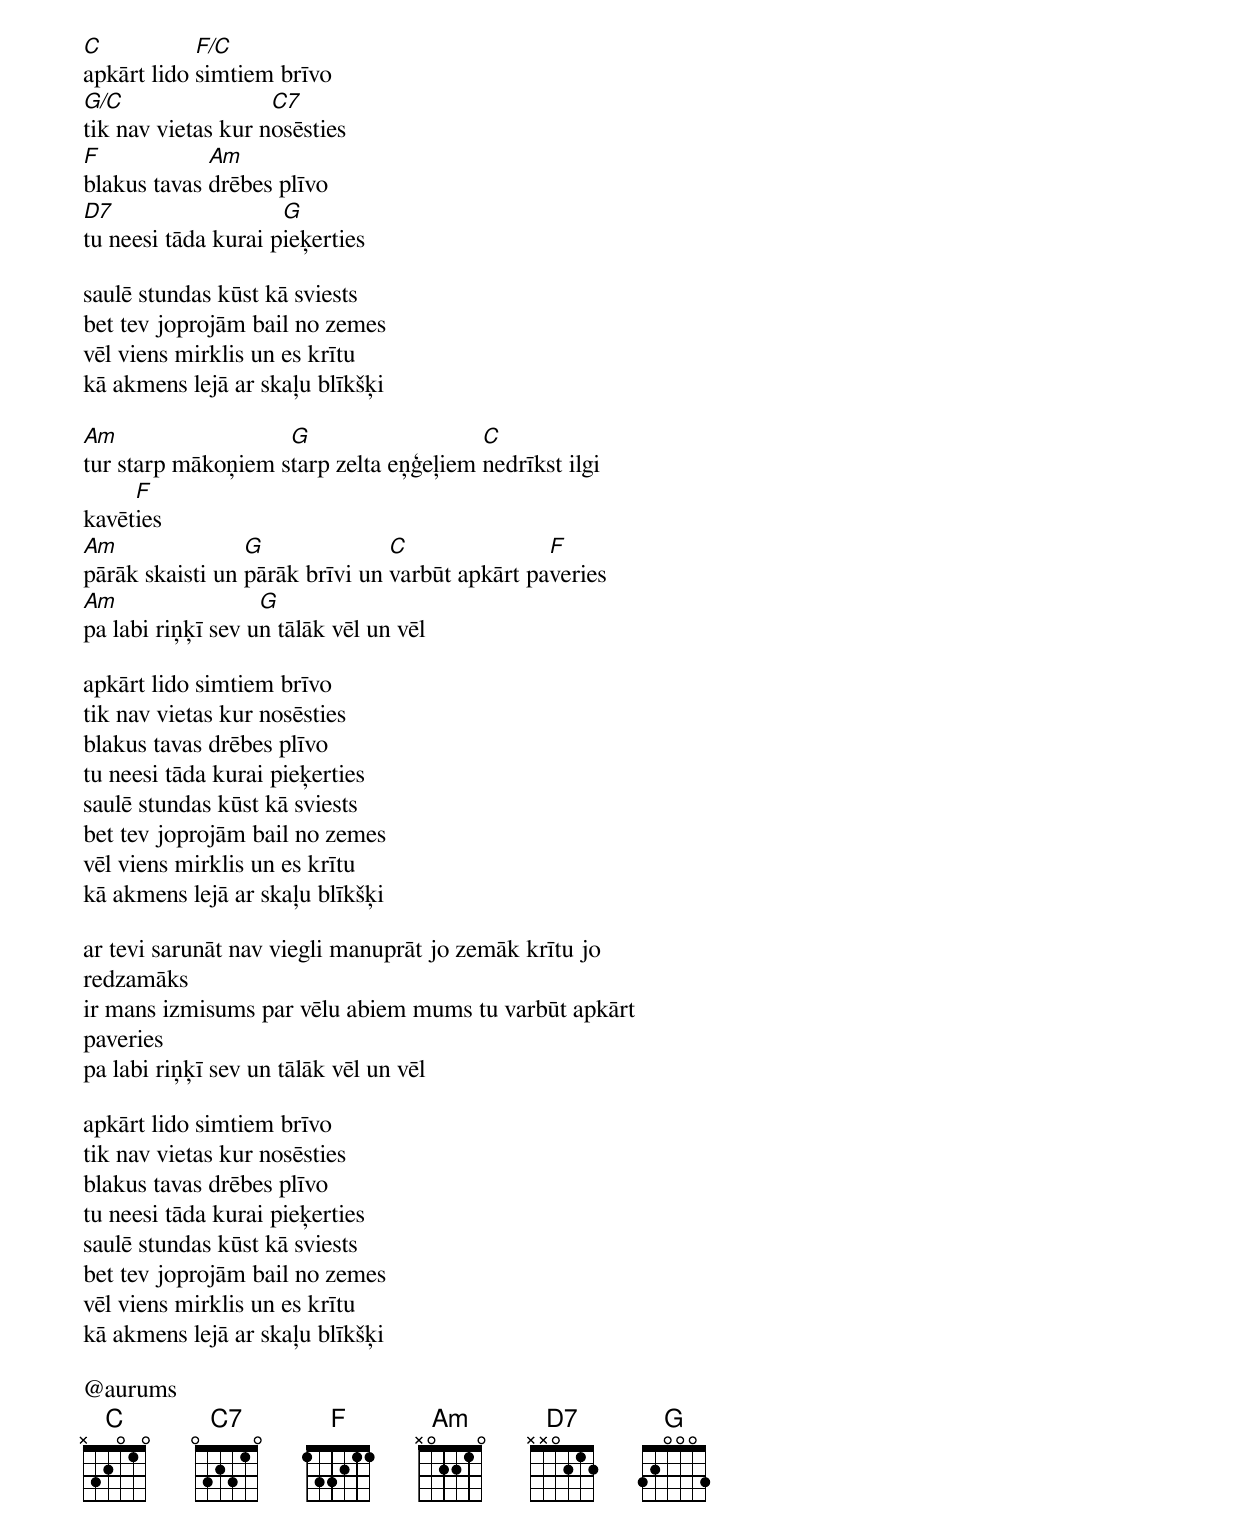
C           F/C
apkārt lido simtiem brīvo
G/C                 C7
tik nav vietas kur nosēsties
F            Am
blakus tavas drēbes plīvo
D7                   G
tu neesi tāda kurai pieķerties

saulē stundas kūst kā sviests
bet tev joprojām bail no zemes
vēl viens mirklis un es krītu
kā akmens lejā ar skaļu blīkšķi

Am                  G                   C
tur starp mākoņiem starp zelta eņģeļiem nedrīkst ilgi
     F
kavēties
Am               G              C               F
pārāk skaisti un pārāk brīvi un varbūt apkārt paveries
Am                 G
pa labi riņķī sev un tālāk vēl un vēl

apkārt lido simtiem brīvo
tik nav vietas kur nosēsties
blakus tavas drēbes plīvo
tu neesi tāda kurai pieķerties
saulē stundas kūst kā sviests
bet tev joprojām bail no zemes
vēl viens mirklis un es krītu
kā akmens lejā ar skaļu blīkšķi

ar tevi sarunāt nav viegli manuprāt jo zemāk krītu jo
redzamāks
ir mans izmisums par vēlu abiem mums tu varbūt apkārt
paveries
pa labi riņķī sev un tālāk vēl un vēl

apkārt lido simtiem brīvo
tik nav vietas kur nosēsties
blakus tavas drēbes plīvo
tu neesi tāda kurai pieķerties
saulē stundas kūst kā sviests
bet tev joprojām bail no zemes
vēl viens mirklis un es krītu
kā akmens lejā ar skaļu blīkšķi

@aurums
